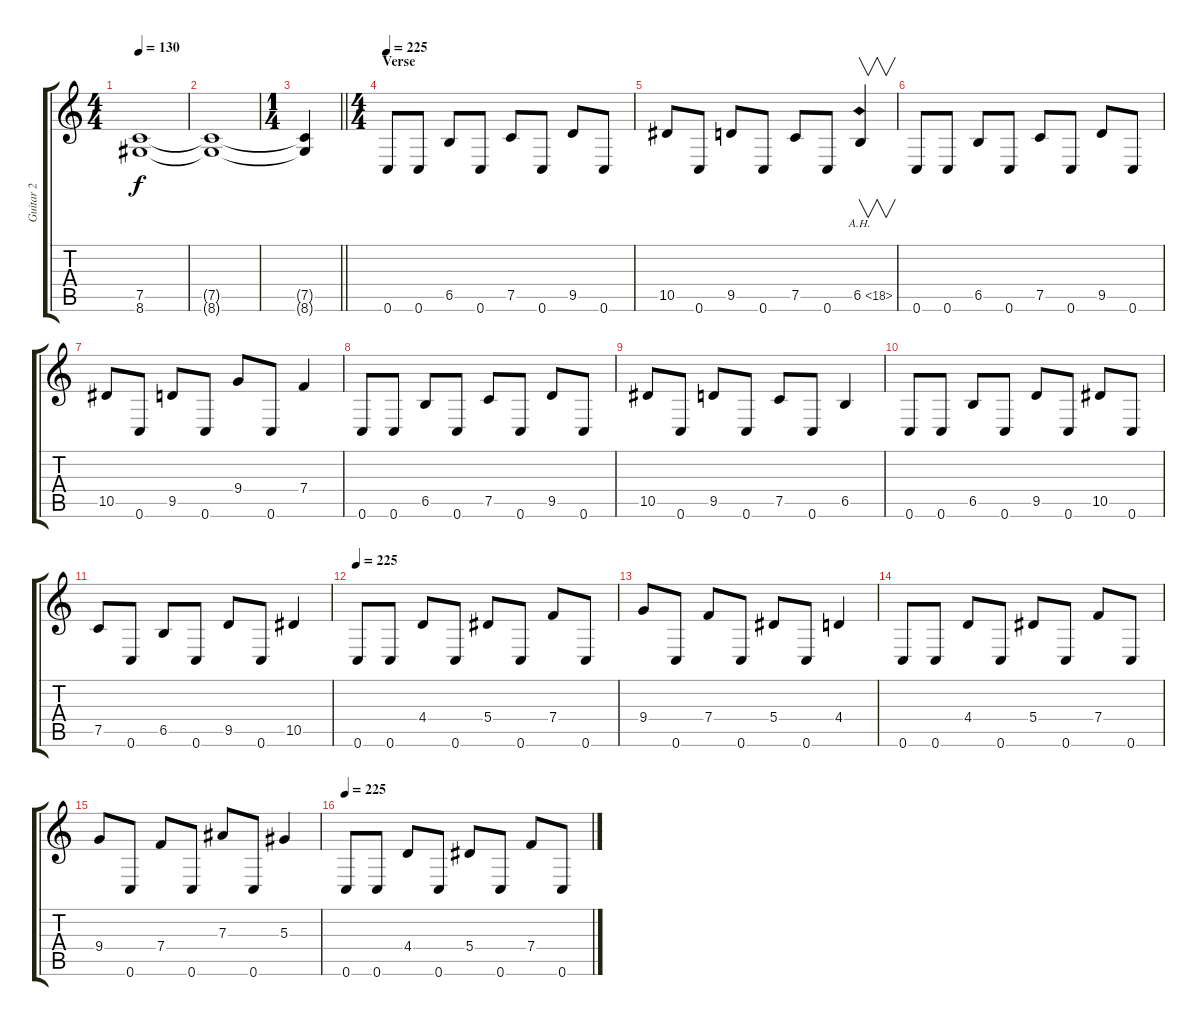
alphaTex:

\track ("Guitar 2" "Guitar 2") {instrument distortionguitar}
\staff {score tabs}
\tuning (C4 G3 Eb3 Bb2 F2 C2) {hide}
\ts (4 4)
\tempo 130
\clef g2
\ks c
(7.5 8.6).1{dy f volume 11} |
(7.5{t} 8.6{t}).1 |
\ts (1 4)
\barLineRight lightlight
(7.5{t} 8.6{t}).4 |
\ts (4 4)
\section ("" "Verse")
\tempo 225
0.6.8{volume 16} 0.6.8 6.5.8 0.6.8 7.5.8 0.6.8 9.5.8 0.6.8 |
10.5.8 0.6.8 9.5.8 0.6.8 7.5.8 0.6.8 6.5{ah 12}.4{v instrument guitarharmonics} |
0.6.8{instrument distortionguitar} 0.6.8 6.5.8 0.6.8 7.5.8 0.6.8 9.5.8 0.6.8 |
10.5.8 0.6.8 9.5.8 0.6.8 9.4.8 0.6.8 7.4.4 |
0.6.8 0.6.8 6.5.8 0.6.8 7.5.8 0.6.8 9.5.8 0.6.8 |
10.5.8 0.6.8 9.5.8 0.6.8 7.5.8 0.6.8 6.5.4 |
0.6.8 0.6.8 6.5.8 0.6.8 9.5.8 0.6.8 10.5.8 0.6.8 |
7.5.8 0.6.8 6.5.8 0.6.8 9.5.8 0.6.8 10.5.4 |
\tempo 225
0.6.8{volume 16} 0.6.8 4.4.8 0.6.8 5.4.8 0.6.8 7.4.8 0.6.8 |
9.4.8 0.6.8 7.4.8 0.6.8 5.4.8 0.6.8 4.4.4 |
0.6.8 0.6.8 4.4.8 0.6.8 5.4.8 0.6.8 7.4.8 0.6.8 |
9.4.8 0.6.8 7.4.8 0.6.8 7.3.8 0.6.8 5.3.4 |
\tempo 225
0.6.8{volume 16} 0.6.8 4.4.8 0.6.8 5.4.8 0.6.8 7.4.8 0.6.8
